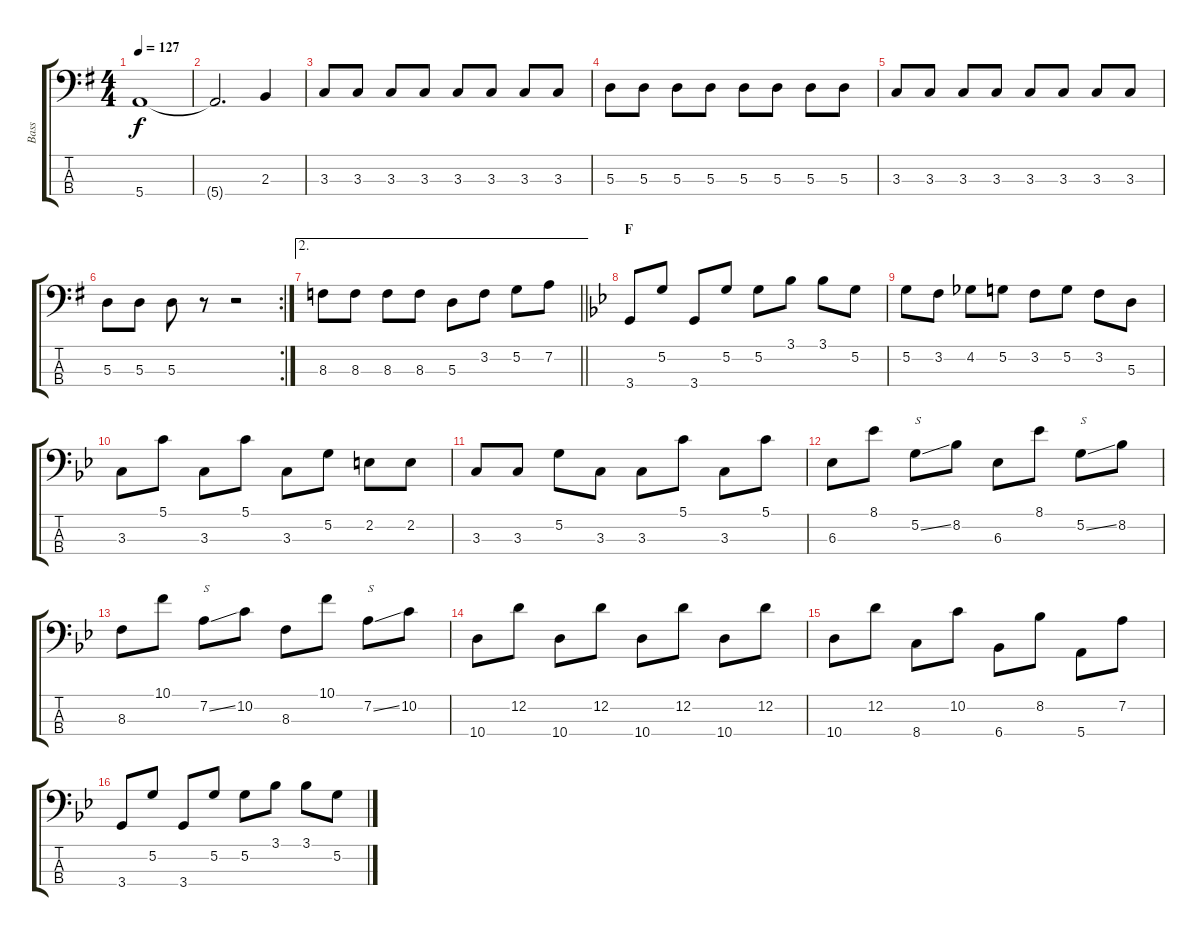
\track ("Bass" "Bass") {instrument electricbassfinger}
\staff {score tabs}
\tuning (G2 D2 A1 E1) {hide}
\ts (4 4)
\tempo 127
\clef f4
\ks g
5.4.1{dy f} |
5.4{t}.2{d} 2.3.4 |
3.3.8 3.3.8 3.3.8 3.3.8 3.3.8 3.3.8 3.3.8 3.3.8 |
5.3.8 5.3.8 5.3.8 5.3.8 5.3.8 5.3.8 5.3.8 5.3.8 |
3.3.8 3.3.8 3.3.8 3.3.8 3.3.8 3.3.8 3.3.8 3.3.8 |
\rc 2
5.3.8 5.3.8 5.3.8 r.8 r.2 |
\ae 2
\barLineRight lightlight
8.3.8 8.3.8 8.3.8 8.3.8 5.3.8 3.2.8 5.2.8 7.2.8 |
\section ("" "F")
\ks bb
3.4.8 5.2.8 3.4.8 5.2.8 5.2.8 3.1.8 3.1.8 5.2.8 |
5.2.8 3.2.8 4.2.8 5.2.8 3.2.8 5.2.8 3.2.8 5.3.8 |
3.3.8 5.1.8 3.3.8 5.1.8 3.3.8 5.2.8 2.2.8 2.2.8 |
3.3.8 3.3.8 5.2.8 3.3.8 3.3.8 5.1.8 3.3.8 5.1.8 |
6.3.8 8.1.8 5.2{ss}.8{txt "S"} 8.2.8 6.3.8 8.1.8 5.2{ss}.8{txt "S"} 8.2.8 |
8.3.8 10.1.8 7.2{ss}.8{txt "S"} 10.2.8 8.3.8 10.1.8 7.2{ss}.8{txt "S"} 10.2.8 |
10.4.8 12.2.8 10.4.8 12.2.8 10.4.8 12.2.8 10.4.8 12.2.8 |
10.4.8 12.2.8 8.4.8 10.2.8 6.4.8 8.2.8 5.4.8 7.2.8 |
3.4.8 5.2.8 3.4.8 5.2.8 5.2.8 3.1.8 3.1.8 5.2.8
